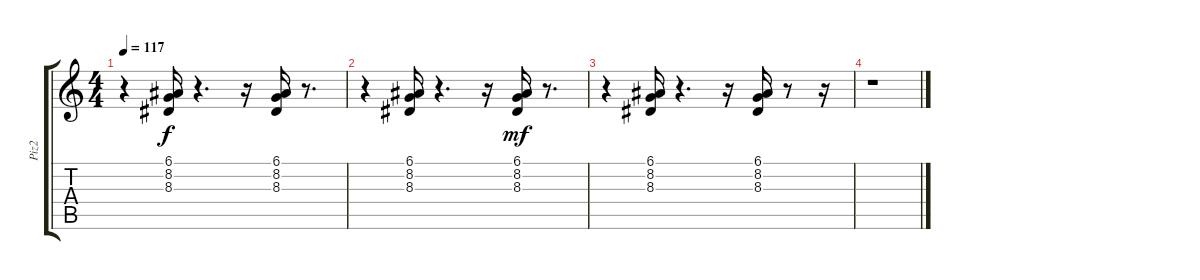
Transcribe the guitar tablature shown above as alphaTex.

\track ("Piz2" "Piz2") {instrument pizzicatostrings}
\staff {score tabs}
\tuning (E4 B3 G3 D3 A2 E2) {hide}
\ts (4 4)
\tempo 117
\clef g2
\ks c
r.4{dy f} (6.1 8.2 8.3).16 r.4{d} r.16 (6.1 8.2 8.3).16 r.8{d} |
r.4 (6.1 8.2 8.3).16 r.4{d} r.16 (6.1 8.2 8.3).16{dy mf} r.8{d} |
r.4 (6.1 8.2 8.3).16 r.4{d} r.16 (6.1 8.2 8.3).16 r.8 r.16 |
r.1
